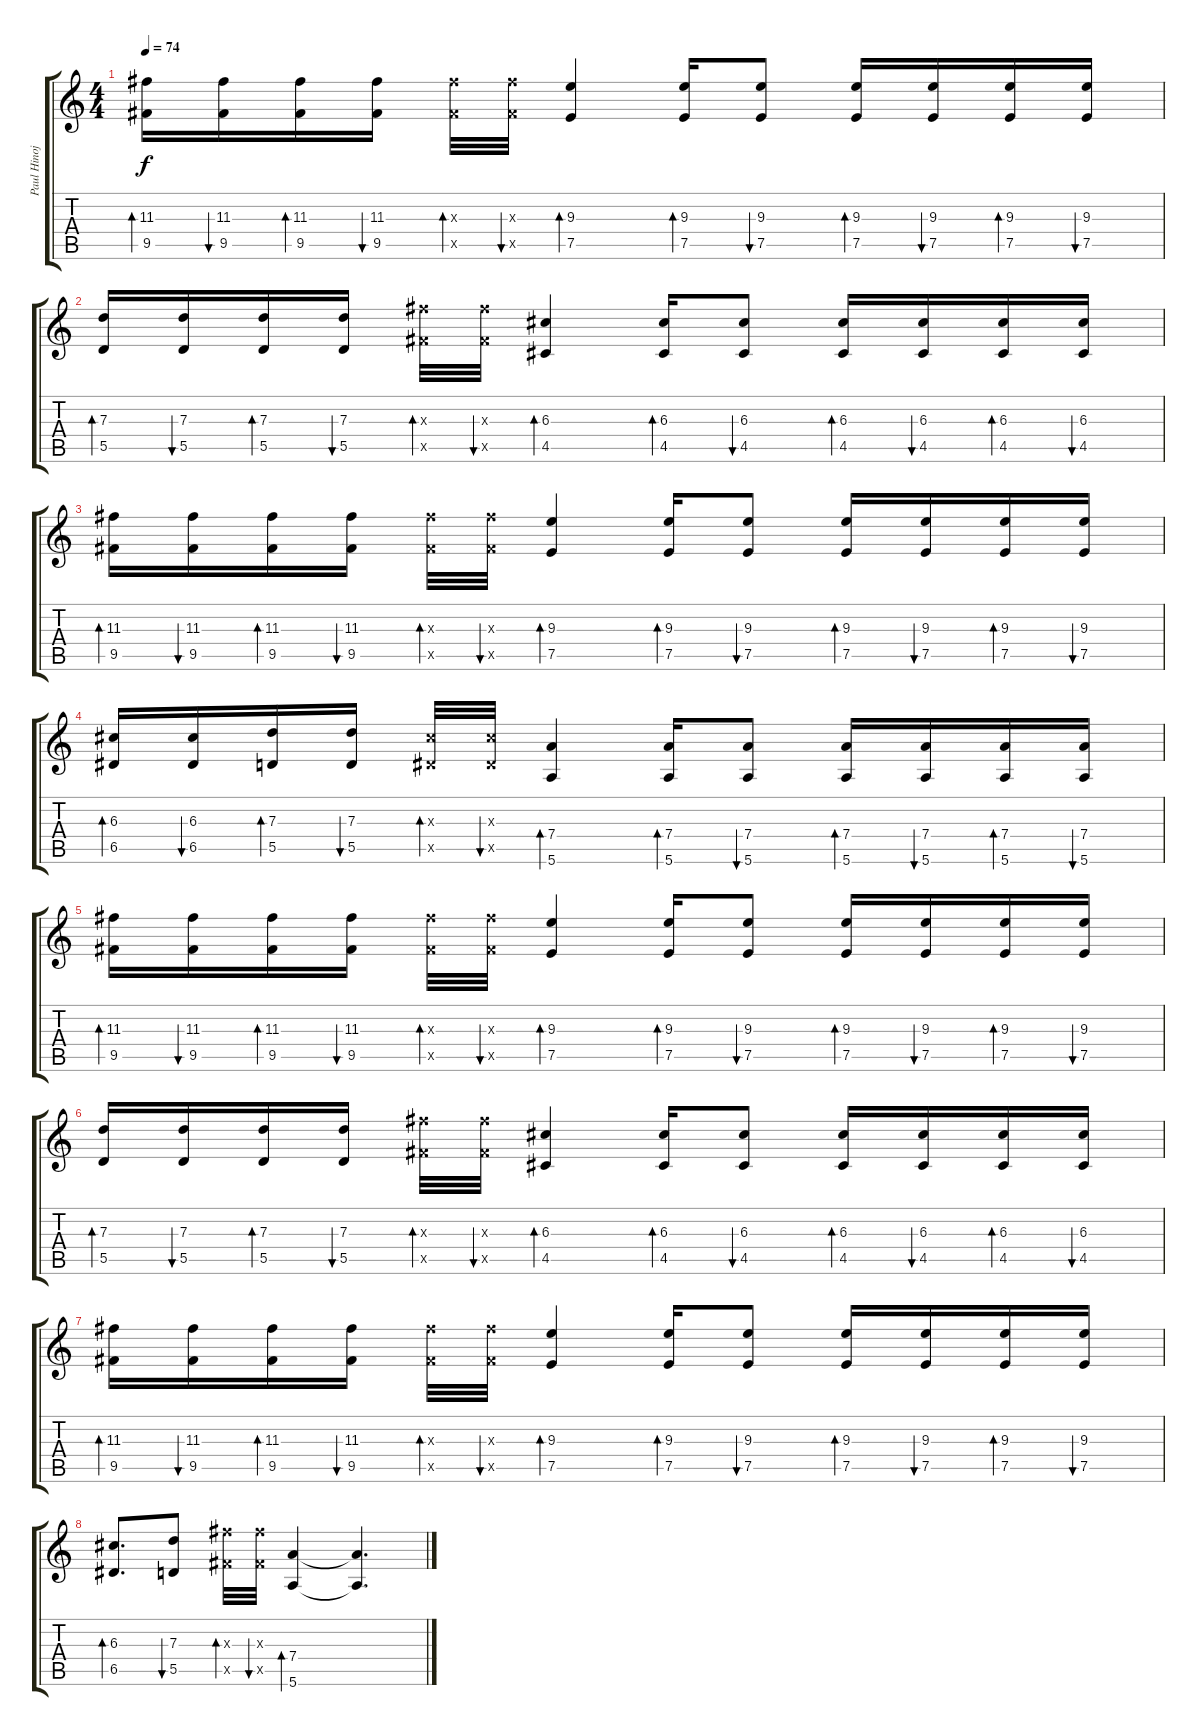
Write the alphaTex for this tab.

\track ("Paul Hinojos" "Paul Hinoj") {instrument acousticguitarsteel}
\staff {score tabs}
\tuning (E4 B3 G3 D3 A2 E2) {hide}
\ts (4 4)
\tempo 74
\clef g2
\ks c
(11.3 9.5).16{bd 60 dy f} (11.3 9.5).16{bu 60} (11.3 9.5).16{bd 60} (11.3 9.5).16{bu 60} (11.3{x} 9.5{x}).32{bd 60} (11.3{x} 9.5{x}).32{bu 60} (9.3 7.5).4{bd 60} (9.3 7.5).16{bd 60} (9.3 7.5).8{bu 60} (9.3 7.5).16{bd 60} (9.3 7.5).16{bu 60} (9.3 7.5).16{bd 60} (9.3 7.5).16{bu 60} |
(7.3 5.5).16{bd 60} (7.3 5.5).16{bu 60} (7.3 5.5).16{bd 60} (7.3 5.5).16{bu 60} (11.3{x} 9.5{x}).32{bd 60} (11.3{x} 9.5{x}).32{bu 60} (6.3 4.5).4{bd 60} (6.3 4.5).16{bd 60} (6.3 4.5).8{bu 60} (6.3 4.5).16{bd 60} (6.3 4.5).16{bu 60} (6.3 4.5).16{bd 60} (6.3 4.5).16{bu 60} |
(11.3 9.5).16{bd 60} (11.3 9.5).16{bu 60} (11.3 9.5).16{bd 60} (11.3 9.5).16{bu 60} (11.3{x} 9.5{x}).32{bd 60} (11.3{x} 9.5{x}).32{bu 60} (9.3 7.5).4{bd 60} (9.3 7.5).16{bd 60} (9.3 7.5).8{bu 60} (9.3 7.5).16{bd 60} (9.3 7.5).16{bu 60} (9.3 7.5).16{bd 60} (9.3 7.5).16{bu 60} |
(6.3 6.5).16{bd 60} (6.3 6.5).16{bu 60} (7.3 5.5).16{bd 60} (7.3 5.5).16{bu 60} (6.3{x} 6.5{x}).32{bd 60} (6.3{x} 6.5{x}).32{bu 60} (7.4 5.6).4{bd 60} (7.4 5.6).16{bd 60} (7.4 5.6).8{bu 60} (7.4 5.6).16{bd 60} (7.4 5.6).16{bu 60} (7.4 5.6).16{bd 60} (7.4 5.6).16{bu 60} |
(11.3 9.5).16{bd 60} (11.3 9.5).16{bu 60} (11.3 9.5).16{bd 60} (11.3 9.5).16{bu 60} (11.3{x} 9.5{x}).32{bd 60} (11.3{x} 9.5{x}).32{bu 60} (9.3 7.5).4{bd 60} (9.3 7.5).16{bd 60} (9.3 7.5).8{bu 60} (9.3 7.5).16{bd 60} (9.3 7.5).16{bu 60} (9.3 7.5).16{bd 60} (9.3 7.5).16{bu 60} |
(7.3 5.5).16{bd 60} (7.3 5.5).16{bu 60} (7.3 5.5).16{bd 60} (7.3 5.5).16{bu 60} (11.3{x} 9.5{x}).32{bd 60} (11.3{x} 9.5{x}).32{bu 60} (6.3 4.5).4{bd 60} (6.3 4.5).16{bd 60} (6.3 4.5).8{bu 60} (6.3 4.5).16{bd 60} (6.3 4.5).16{bu 60} (6.3 4.5).16{bd 60} (6.3 4.5).16{bu 60} |
(11.3 9.5).16{bd 60} (11.3 9.5).16{bu 60} (11.3 9.5).16{bd 60} (11.3 9.5).16{bu 60} (11.3{x} 9.5{x}).32{bd 60} (11.3{x} 9.5{x}).32{bu 60} (9.3 7.5).4{bd 60} (9.3 7.5).16{bd 60} (9.3 7.5).8{bu 60} (9.3 7.5).16{bd 60} (9.3 7.5).16{bu 60} (9.3 7.5).16{bd 60} (9.3 7.5).16{bu 60} |
(6.3 6.5).8{d bd 60} (7.3 5.5).8{bu 60} (11.3{x} 9.5{x}).32{bd 60} (11.3{x} 9.5{x}).32{bu 60} (7.4 5.6).4{bd 60} (7.4{t} 5.6{t}).4{d}
